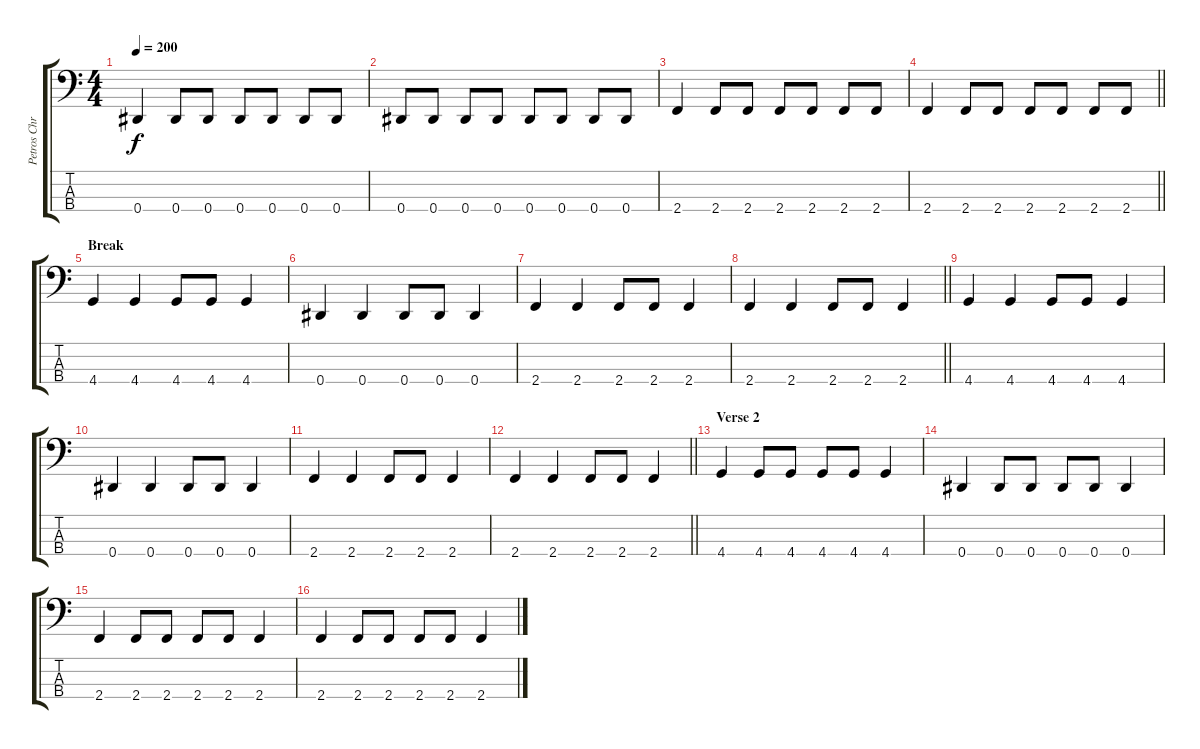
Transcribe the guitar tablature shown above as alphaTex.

\track ("Petros Christo - Bass" "Petros Chr") {instrument electricbassfinger}
\staff {score tabs}
\tuning (Gb2 Db2 Ab1 Eb1) {hide}
\ts (4 4)
\tempo 200
\clef f4
\ks c
0.4.4{dy f} 0.4.8 0.4.8 0.4.8 0.4.8 0.4.8 0.4.8 |
0.4.8 0.4.8 0.4.8 0.4.8 0.4.8 0.4.8 0.4.8 0.4.8 |
2.4.4 2.4.8 2.4.8 2.4.8 2.4.8 2.4.8 2.4.8 |
\barLineRight lightlight
2.4.4 2.4.8 2.4.8 2.4.8 2.4.8 2.4.8 2.4.8 |
\section ("" "Break")
4.4.4 4.4.4 4.4.8 4.4.8 4.4.4 |
0.4.4 0.4.4 0.4.8 0.4.8 0.4.4 |
2.4.4 2.4.4 2.4.8 2.4.8 2.4.4 |
\barLineRight lightlight
2.4.4 2.4.4 2.4.8 2.4.8 2.4.4 |
4.4.4 4.4.4 4.4.8 4.4.8 4.4.4 |
0.4.4 0.4.4 0.4.8 0.4.8 0.4.4 |
2.4.4 2.4.4 2.4.8 2.4.8 2.4.4 |
\barLineRight lightlight
2.4.4 2.4.4 2.4.8 2.4.8 2.4.4 |
\section ("" "Verse 2")
4.4.4 4.4.8 4.4.8 4.4.8 4.4.8 4.4.4 |
0.4.4 0.4.8 0.4.8 0.4.8 0.4.8 0.4.4 |
2.4.4 2.4.8 2.4.8 2.4.8 2.4.8 2.4.4 |
2.4.4 2.4.8 2.4.8 2.4.8 2.4.8 2.4.4
